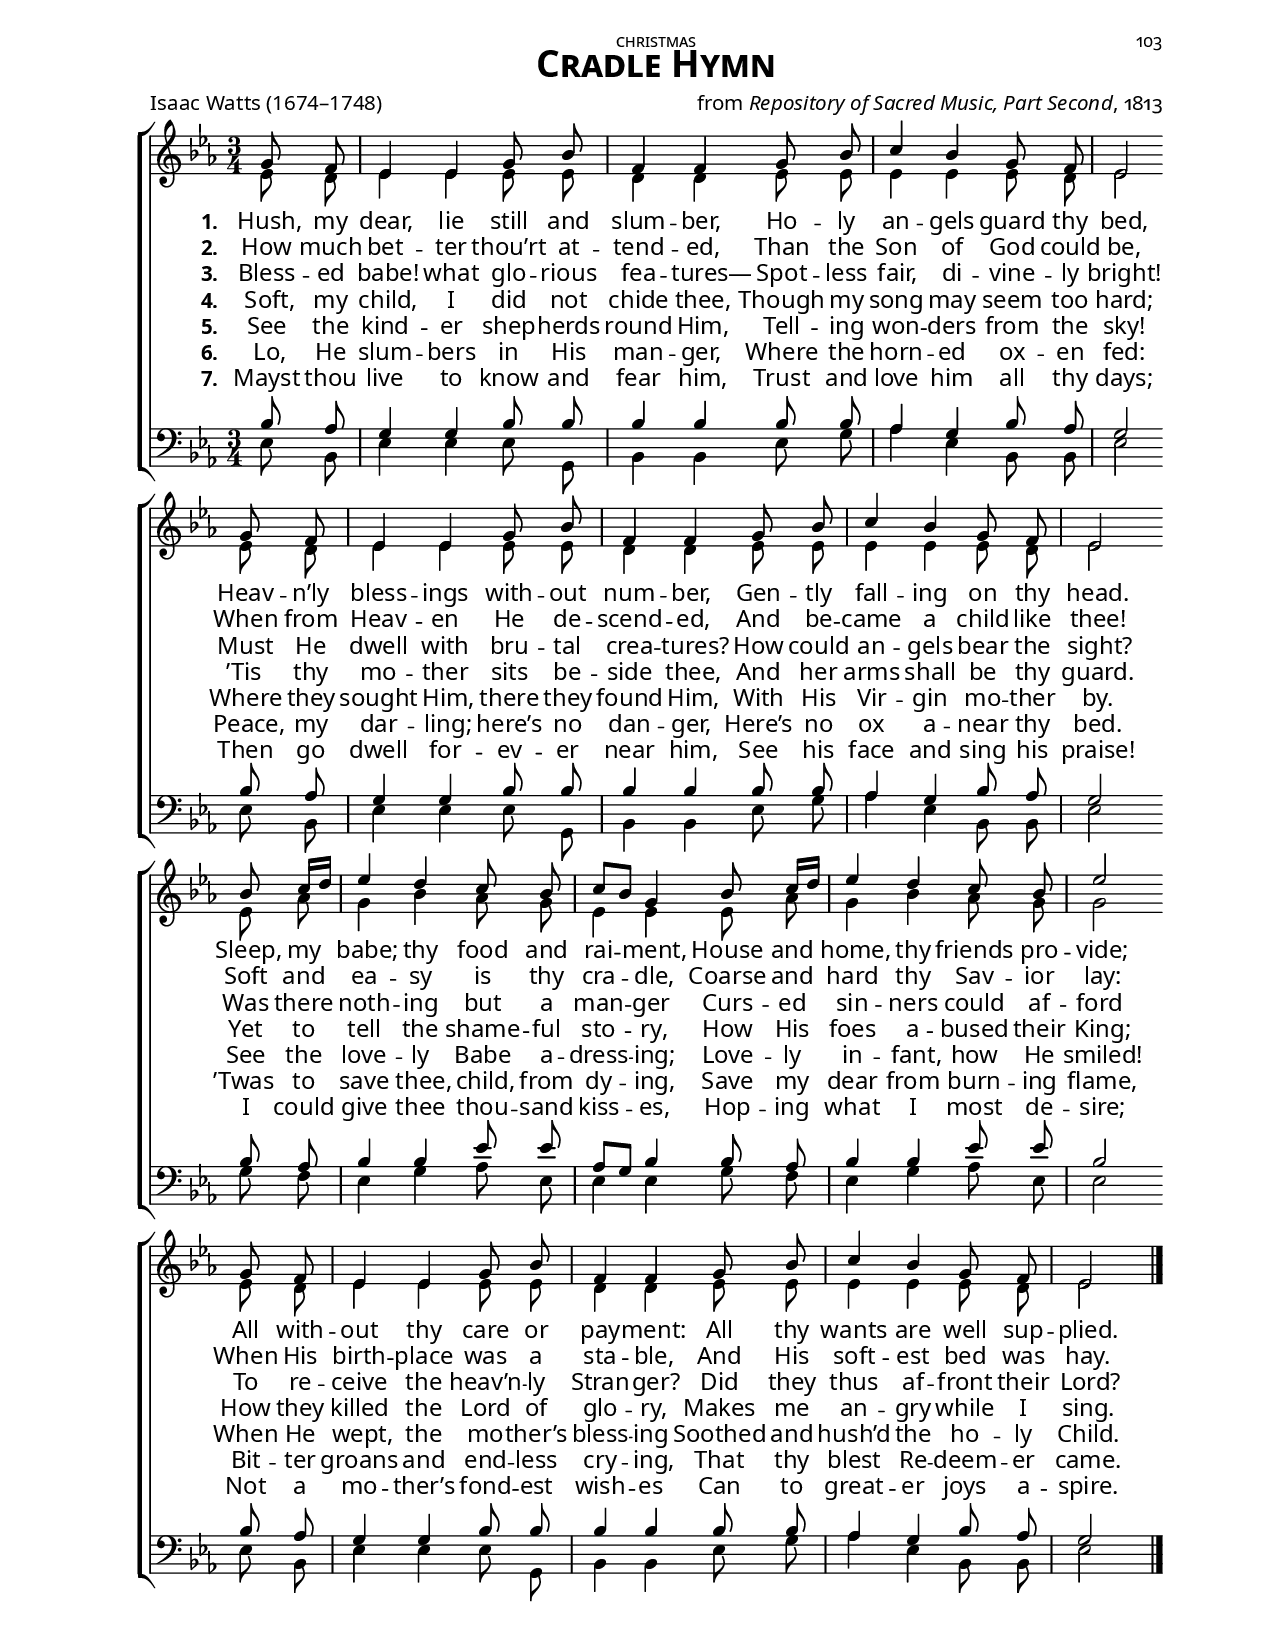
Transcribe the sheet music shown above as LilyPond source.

\version "2.14.2"
\include "util.ly"
\header {
  title = \markup{\override #'(font-name . "Garamond Premier Pro Semibold"){ \abs-fontsize #18 \smallCapsOldStyle"Cradle Hymn"}}
  poet = "Isaac Watts (1674–1748)"
  composer = \markup\oldStyleNum\concat{"from " \italic"Repository of Sacred Music, Part Second" ", 1813"}
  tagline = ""
}
\paper {
  %print-all-headers = ##f
  paper-height = 11\in
  paper-width = 8.5\in
  indent = 0\in
  %system-system-spacing = #'((basic-distance . 10) (padding . 0))
  system-system-spacing =
    #'((basic-distance . 0)
       (minimum-distance . 0)
       (padding . -3)
       (stretchability . 100))
  top-markup-spacing =
    #'((basic-distance . 0)
       (minimum-distance . 0)
       (padding . 0)
       (stretchability . 0))
  ragged-last-bottom = ##f
  ragged-bottom = ##f
  two-sided = ##t
  inner-margin = 1\in
  outer-margin = 0.75\in
  top-margin = 0.26\in
  bottom-margin = 0.25\in
  first-page-number = #103
  print-first-page-number = ##t
  headerLine = \markup{\override #'(font-name . "Garamond Premier Pro") \smallCapsOldStyle"christmas"}
  oddHeaderMarkup = \markup\fill-line{
     \override #'(font-name . "Garamond Premier Pro")\abs-fontsize #8.5
     \combine 
        \fill-line{"" \on-the-fly #print-page-number-check-first
        \oldStylePageNum""
        }
        \fill-line{\headerLine}
  }
  evenHeaderMarkup = \markup {
     \override #'(font-name . "Garamond Premier Pro")\abs-fontsize #8.5
     \combine
        \on-the-fly #print-page-number-check-first
        \oldStylePageNum""
        \fill-line{\headerLine}
  }
}
#(set-global-staff-size 18) \paper{ #(define fonts (make-pango-font-tree "Garamond Premier Pro" "Garamond Premier Pro" "Garamond Premier Pro" (/ 18 20))) }
global = {
  \key d \major
  \time 3/4
  \dynamicUp
  %\set crescendoSpanner = #'dashed-line
  %\set midiInstrument = "recorder"
  \autoBeamOff
  \override DynamicTextSpanner #'style = #'none
}

sopMusic = \relative c' {
	\partial 4
  \repeat unfold 2 {
    fis8 e |
    d4 d fis8 a |
    e4 e fis8 a |
    b4 a fis8 e |
    d2 \bar""
  }
  
  a'8 b16[ cis] |
  d4 cis b8 a |
  b[ a] fis4 a8 b16[ cis] |
  d4 cis b8 a |
  d2 \bar ""

  fis,8 e |
  d4 d fis8 a |
  e4 e fis8 a |
  b4 a fis8 e |
  d2 \bar""
  
  \bar "|."
}
sopWords = \lyricmode {
  \set stanza = #"1. "
	Hush, my dear, lie still and slum -- ber,
    Ho -- ly an -- gels guard thy bed,
  Heav -- n’ly bless -- ings with -- out num -- ber,
    Gen -- tly fall -- ing on thy head.

  Sleep, my babe; thy food and rai -- ment,
    House and home, thy friends pro -- vide;	 
  All with -- out thy care or pay -- ment:	 
    All thy wants are well sup -- plied.
}

sopWordsII = \lyricmode {
  \set stanza = #"2. "
  How much bet -- ter thou’rt at -- tend -- ed,
    Than the Son of God could be,
  When from Heav -- en He de -- scend -- ed,
    And be -- came a child like thee!
    
  Soft and ea -- sy is thy cra -- dle,
    Coarse and hard thy Sav -- ior lay:
  When His birth -- place was a sta -- ble,
    And His soft -- est bed was hay.
}

sopWordsIII = \lyricmode { 
  \set stanza = "3. "
  Bless -- ed babe! what glo -- rious fea -- tures—	 
    Spot -- less fair, di -- vine -- ly bright!	 
  Must He dwell with bru -- tal crea -- tures?	 
    How could an -- gels bear the sight?
  
  Was there noth -- ing but a man -- ger
    Curs -- ed sin -- ners could af -- ford
  To re -- ceive the heav’n -- ly Stran -- ger?
    Did they thus af -- front their Lord?
}

sopWordsIV = \lyricmode {
  \set stanza = #"4. "
  Soft, my child, I did not chide thee,
    Though my song may seem too hard;
  ’Tis thy mo -- ther sits be -- side thee,
    And her arms shall be thy guard.
 
  Yet to tell the shame -- ful sto -- ry,
    How His foes a -- bused their King;
  How they killed the Lord of glo -- ry,
    Makes me an -- gry while I sing.
}

sopWordsV = \lyricmode {
  \set stanza = #"5. "
  See the kind -- er shep -- herds round Him,	 
    Tell -- ing won -- ders from the sky!	 
  Where they sought Him, there they found Him,
    With His Vir -- gin mo -- ther by.	 

  See the love -- ly Babe a -- dress -- ing;	 
    Love -- ly in -- fant, how He smiled!	 
  When He wept, the mo -- ther’s bless -- ing	 
    Soothed and hush’d the ho -- ly Child.
}

sopWordsVI = \lyricmode {
  \set stanza = #"6. "
  Lo, He slum -- bers in His man -- ger,
    Where the horn -- ed ox -- en fed:
  Peace, my dar -- ling; here’s no dan -- ger,
    Here’s no ox a -- near thy bed.

  ’Twas to save thee, child, from dy -- ing,
    Save my dear from burn -- ing flame,
  Bit -- ter groans and end -- less cry -- ing,
    That thy blest Re -- deem -- er came.
}

sopWordsVII = \lyricmode {
  \set stanza = #"7. "
  Mayst thou live to know and fear him,	
    Trust and love him all thy days;
  Then go dwell for -- ev -- er near him,	
    See his face and sing his praise!	
   
  I could give thee thou -- sand kiss -- es,	
    Hop -- ing what I most de -- sire;	
  Not a mo -- ther’s fond -- est wish -- es
    Can to great -- er joys a -- spire.
}

altoMusic = \relative c' {
  \partial 4
  \repeat unfold 2 {
    d8 cis |
    d4 d d8 d |
    cis4 cis d8 d |
    d4 d d8 cis |
    d2 \bar""
  }
  
  d8 g |
  fis4 a g8 fis |
  d4 d d8 g |
  fis4 a g8 fis |
  fis2 \bar""
  
  d8 cis |
  d4 d d8 d |
  cis4 cis d8 d |
  d4 d d8 cis |
  d2
  
  \bar "|."
}
altoWords = \lyricmode {
}
altoWordsII = \lyricmode {
%\markup\italic
  \set stanza = #"2. "
}
altoWordsIII = \lyricmode {
  \set stanza = #"3. "
}
altoWordsIV = \lyricmode {
  \set stanza = #"4. "
}
altoWordsV = \lyricmode {
  \set stanza = #"5. "
  \set ignoreMelismata = ##t
}
altoWordsVI = \lyricmode {
  \set stanza = #"6. "
  \set ignoreMelismata = ##t
}
tenorMusic = \relative c' {
  \partial 4
  \repeat unfold 2 {
    a8 g |
    fis4 fis a8 a |
    a4 a a8 a |
    g4 fis a8 g |
    fis2 \bar""
  }
  
  a8 g |
  a4 a d8 d |
  g,8[ fis] a4 a8 g |
  a4 a d8 d |
  a2 \bar""
  
  a8 g |
  fis4 fis a8 a |
  a4 a a8 a |
  g4 fis a8 g |
  fis2
  
  \bar "|."
}

tenorWords = \lyricmode {
}

tenorWordsII = \lyricmode {
}

tenorWordsIII = \lyricmode {
}

bassMusic = \relative c' {
  \partial 4
  \repeat unfold 2 {
    d,8 a |
    d4 d d8 fis, |
    a4 a d8 fis |
    g4 d a8 a |
    d2 \bar""
  }
  
  fis8 e |
  d4 fis g8 d |
  d4 d fis8 e |
  d4 fis g8 d |
  d2 \bar""
  
  d8 a |
  d4 d d8 fis, |
  a4 a d8 fis |
  g4 d a8 a |
  d2
  
  \bar "|."
}
bassWords = \lyricmode {
}

pianoRH = \relative c' {
}
pianoLH = \relative c' {
}

\score {
<<
   \new ChoirStaff <<
    \new Staff = women <<
      \new Voice = "sopranos" \transpose d ees{ \voiceOne << \global \sopMusic >> }
      \new Voice = "altos" \transpose d ees{ \voiceTwo << \global \altoMusic >> }
    >>
    \new Lyrics = "altos"  \lyricsto "altos" \sopWords
    \new Lyrics = "altosII"  \lyricsto "altos" \sopWordsII
    \new Lyrics = "altosIII"  \lyricsto "altos" \sopWordsIII
    \new Lyrics = "altosIV"  \lyricsto "altos" \sopWordsIV
    \new Lyrics = "altosV"  \lyricsto "altos" \sopWordsV
    \new Lyrics = "altosVI"  \lyricsto "altos" \sopWordsVI
    \new Lyrics = "altosVII"  \lyricsto "altos" \sopWordsVII
   \new Staff = men <<
      \clef bass
      \new Voice = "tenors" \transpose d ees{ \voiceOne << \global \tenorMusic >> }
      \new Voice = "basses" \transpose d ees{ \voiceTwo << \global \bassMusic >> }
    >>
    \new Lyrics \with { alignAboveContext = #"tenors" } \lyricsto "tenors" \tenorWordsIII
    \new Lyrics \with { alignAboveContext = #"tenors" } \lyricsto "tenors" \tenorWordsII
    \new Lyrics \with { alignAboveContext = #"tenors" } \lyricsto "tenors" \tenorWords
  >>
%    \new PianoStaff << \new Staff { \new Voice { \pianoRH } } \new Staff { \clef "bass" \pianoLH } >>
  >>
  \midi {
    \tempo 4 = 90
    \set Staff.midiInstrument = "flute"
  }
  \layout {
    \context {
      \Lyrics
      \override LyricText #'font-size = #1.3
      \override VerticalAxisGroup #'staff-affinity = #0
    }
    \context {
      \Score
      \override SpacingSpanner #'base-shortest-duration = #(ly:make-moment 1 8)
      \override SpacingSpanner #'common-shortest-duration = #(ly:make-moment 1 4)
    }
    \context {
      % Remove all empty staves
      \Staff \RemoveEmptyStaves \override VerticalAxisGroup #'remove-first = ##t
      
      \override VerticalAxisGroup #'staff-staff-spacing =
      #'((basic-distance . 0)
         (minimum-distance . 0)
         (padding . -1)
         (stretchability . 2))
    }
    \context {
      \Lyrics
      \override LyricText #'X-offset = #center-on-word
    }
  }
}
